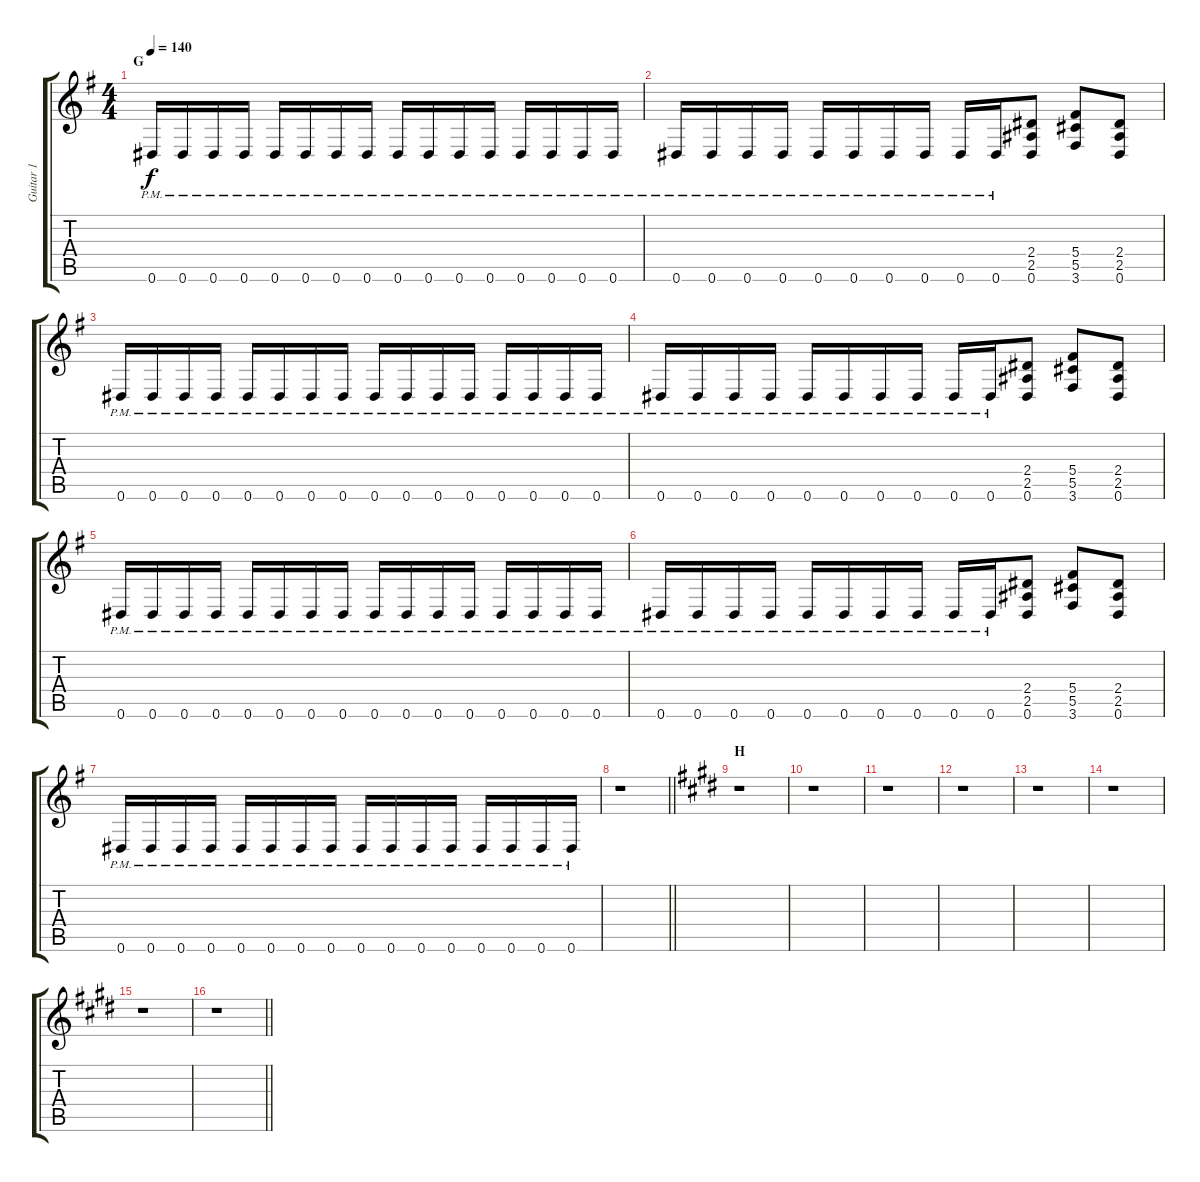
\track ("Guitar 1" "Guitar 1") {instrument overdrivenguitar}
\staff {score tabs}
\tuning (Eb4 Bb3 Gb3 Db3 Ab2 Eb2) {hide}
\ts (4 4)
\section ("" "G")
\tempo 140
\clef g2
\ks g
0.6{pm}.16{dy f} 0.6{pm}.16 0.6{pm}.16 0.6{pm}.16 0.6{pm}.16 0.6{pm}.16 0.6{pm}.16 0.6{pm}.16 0.6{pm}.16 0.6{pm}.16 0.6{pm}.16 0.6{pm}.16 0.6{pm}.16 0.6{pm}.16 0.6{pm}.16 0.6{pm}.16 |
0.6{pm}.16 0.6{pm}.16 0.6{pm}.16 0.6{pm}.16 0.6{pm}.16 0.6{pm}.16 0.6{pm}.16 0.6{pm}.16 0.6{pm}.16 0.6{pm}.16 (2.4 2.5 0.6).8 (5.4 5.5 3.6).8 (2.4 2.5 0.6).8 |
0.6{pm}.16 0.6{pm}.16 0.6{pm}.16 0.6{pm}.16 0.6{pm}.16 0.6{pm}.16 0.6{pm}.16 0.6{pm}.16 0.6{pm}.16 0.6{pm}.16 0.6{pm}.16 0.6{pm}.16 0.6{pm}.16 0.6{pm}.16 0.6{pm}.16 0.6{pm}.16 |
0.6{pm}.16 0.6{pm}.16 0.6{pm}.16 0.6{pm}.16 0.6{pm}.16 0.6{pm}.16 0.6{pm}.16 0.6{pm}.16 0.6{pm}.16 0.6{pm}.16 (2.4 2.5 0.6).8 (5.4 5.5 3.6).8 (2.4 2.5 0.6).8 |
0.6{pm}.16 0.6{pm}.16 0.6{pm}.16 0.6{pm}.16 0.6{pm}.16 0.6{pm}.16 0.6{pm}.16 0.6{pm}.16 0.6{pm}.16 0.6{pm}.16 0.6{pm}.16 0.6{pm}.16 0.6{pm}.16 0.6{pm}.16 0.6{pm}.16 0.6{pm}.16 |
0.6{pm}.16 0.6{pm}.16 0.6{pm}.16 0.6{pm}.16 0.6{pm}.16 0.6{pm}.16 0.6{pm}.16 0.6{pm}.16 0.6{pm}.16 0.6{pm}.16 (2.4 2.5 0.6).8 (5.4 5.5 3.6).8 (2.4 2.5 0.6).8 |
0.6{pm}.16 0.6{pm}.16 0.6{pm}.16 0.6{pm}.16 0.6{pm}.16 0.6{pm}.16 0.6{pm}.16 0.6{pm}.16 0.6{pm}.16 0.6{pm}.16 0.6{pm}.16 0.6{pm}.16 0.6{pm}.16 0.6{pm}.16 0.6{pm}.16 0.6{pm}.16 |
\barLineRight lightlight
r.1 |
\section ("" "H")
\ks e
r.1 |
r.1 |
r.1 |
r.1 |
r.1 |
r.1 |
r.1 |
\barLineRight lightlight
r.1
